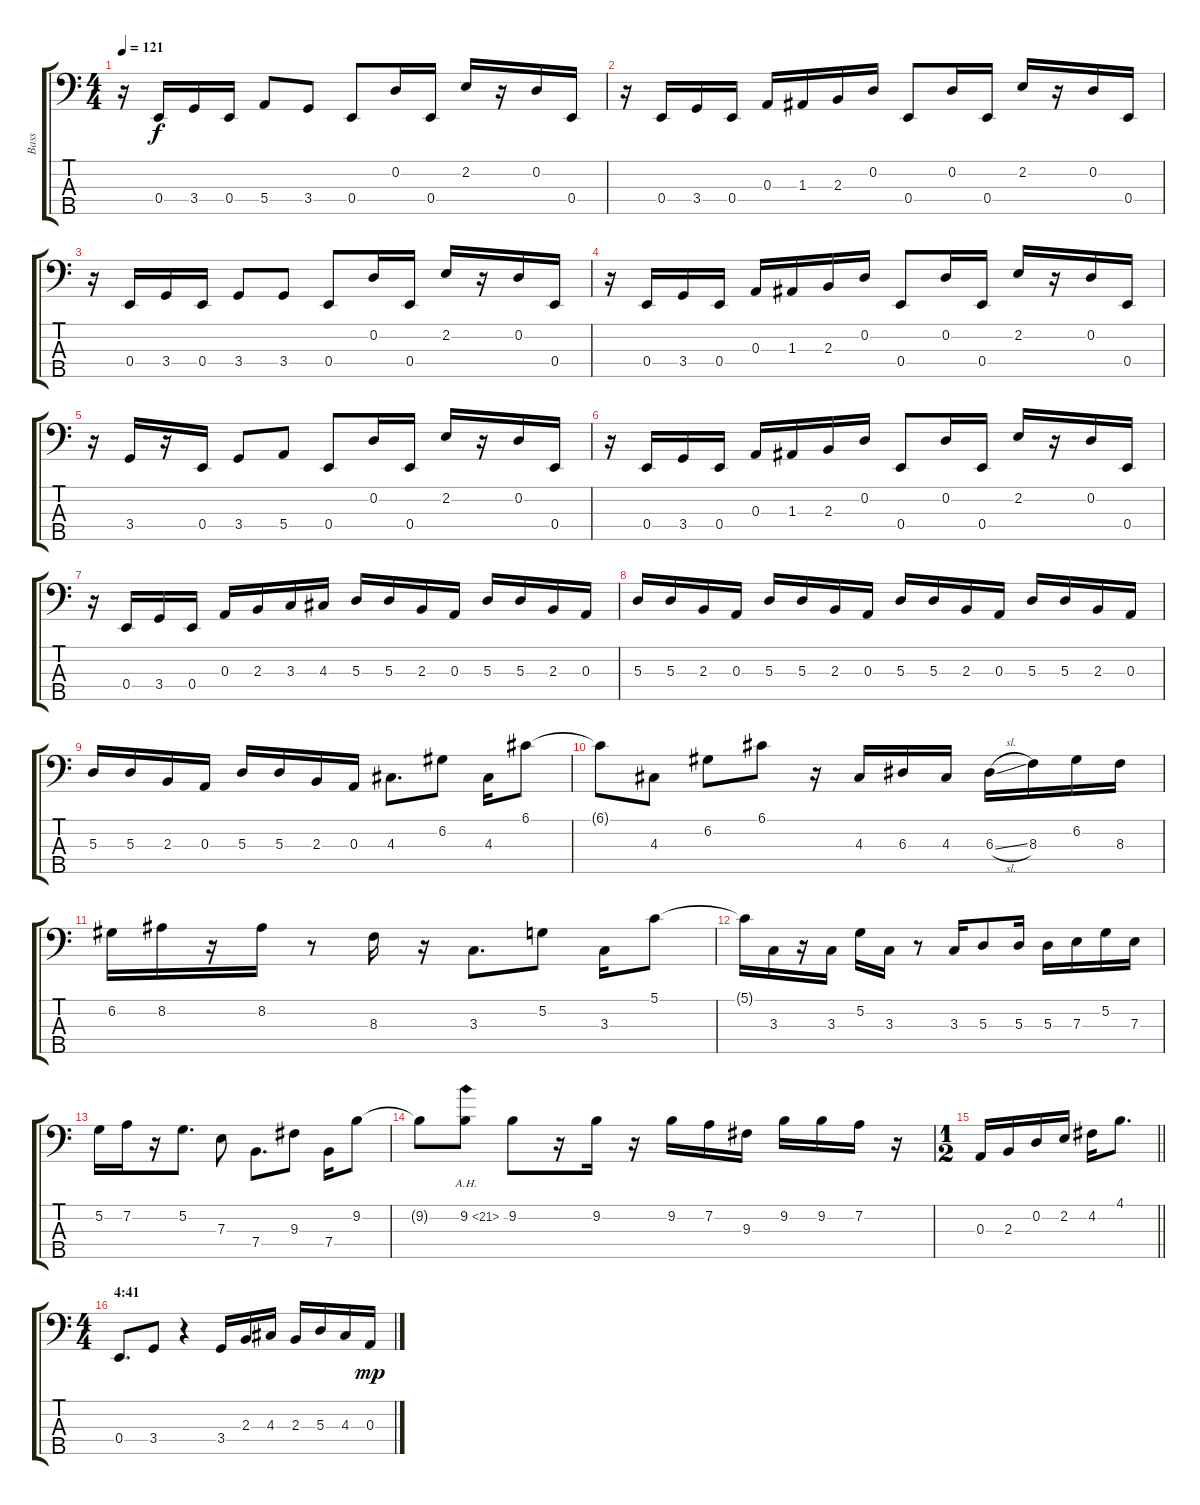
\track ("Bass" "Bass") {instrument electricbasspick}
\staff {score tabs}
\tuning (G2 D2 A1 E1 B0) {hide}
\ts (4 4)
\tempo 121
\clef f4
\ks c
r.16{dy f} 0.4.16 3.4.16 0.4.16 5.4.8 3.4.8 0.4.8 0.2.16 0.4.16 2.2.16 r.16 0.2.16 0.4.16 |
r.16 0.4.16 3.4.16 0.4.16 0.3.16 1.3.16 2.3.16 0.2.16 0.4.8 0.2.16 0.4.16 2.2.16 r.16 0.2.16 0.4.16 |
r.16 0.4.16 3.4.16 0.4.16 3.4.8 3.4.8 0.4.8 0.2.16 0.4.16 2.2.16 r.16 0.2.16 0.4.16 |
r.16 0.4.16 3.4.16 0.4.16 0.3.16 1.3.16 2.3.16 0.2.16 0.4.8 0.2.16 0.4.16 2.2.16 r.16 0.2.16 0.4.16 |
r.16 3.4.16 r.16 0.4.16 3.4.8 5.4.8 0.4.8 0.2.16 0.4.16 2.2.16 r.16 0.2.16 0.4.16 |
r.16 0.4.16 3.4.16 0.4.16 0.3.16 1.3.16 2.3.16 0.2.16 0.4.8 0.2.16 0.4.16 2.2.16 r.16 0.2.16 0.4.16 |
r.16 0.4.16 3.4.16 0.4.16 0.3.16 2.3.16 3.3.16 4.3.16 5.3.16{volume 12 instrument electricbasspick} 5.3.16 2.3.16 0.3.16 5.3.16 5.3.16 2.3.16 0.3.16 |
5.3.16 5.3.16 2.3.16 0.3.16 5.3.16 5.3.16 2.3.16 0.3.16 5.3.16 5.3.16 2.3.16 0.3.16 5.3.16 5.3.16 2.3.16 0.3.16 |
5.3.16 5.3.16 2.3.16 0.3.16 5.3.16 5.3.16 2.3.16 0.3.16 4.3.8{d} 6.2.8 4.3.16 6.1.8 |
6.1{t}.8 4.3.8 6.2.8 6.1.8 r.16 4.3.16 6.3.16 4.3.16 6.3{sl}.16 8.3.16 6.2.16 8.3.16 |
6.2.16 8.2.16 r.16 8.2.16 r.8 8.3.16 r.16 3.3.8{d} 5.2.8 3.3.16 5.1.8 |
5.1{t}.16 3.3.16 r.16 3.3.16 5.2.16 3.3.16 r.8 3.3.16 5.3.8 5.3.16 5.3.16 7.3.16 5.2.16 7.3.16 |
5.2.16 7.2.16 r.16 5.2.8{d} 7.3.8 7.4.8{d} 9.3.8 7.4.16 9.2.8 |
9.2{t}.8 9.2{ah 12}.8 9.2.8 r.16 9.2.16 r.16 9.2.16 7.2.16 9.3.16 9.2.16 9.2.16 7.2.16 r.16 |
\ts (1 2)
\barLineRight lightlight
0.3.16 2.3.16 0.2.16 2.2.16 4.2.16 4.1.8{d} |
\ts (4 4)
\section ("" "4:41")
0.4.8{d} 3.4.8 r.4 3.4.16 2.3.16 4.3.16 2.3.16 5.3.16 4.3.16 0.3.16{dy mp}
